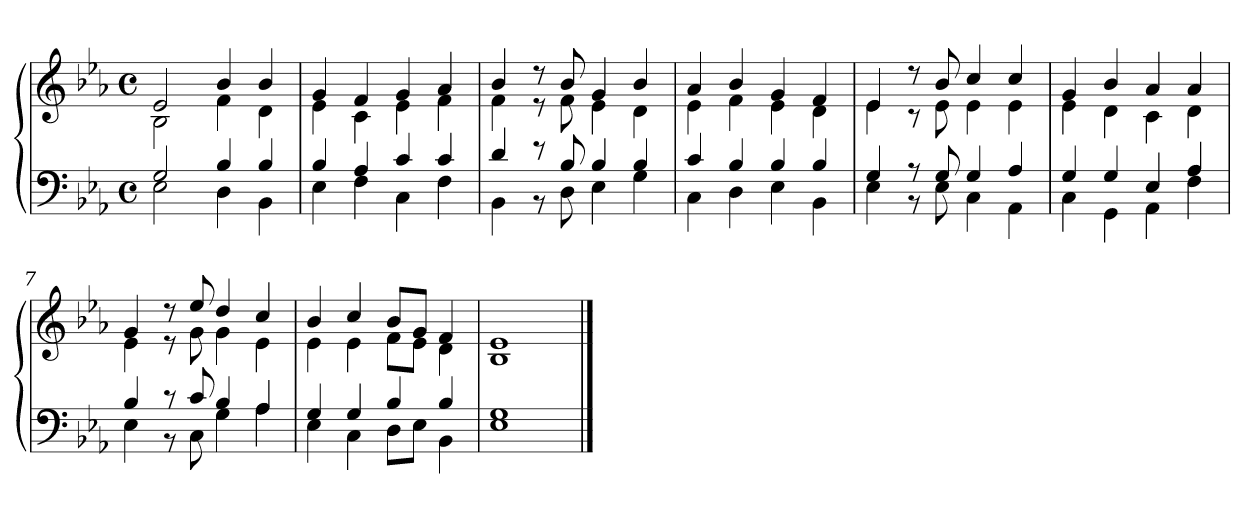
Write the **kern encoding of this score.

**kern	**kern
*part1	*part1
*staff2	*staff1
*clefF4	*clefG2
*k[b-e-a-]	*k[b-e-a-]
*E-:	*E-:
*M4/4	*M4/4
*met(c)	*met(c)
=1	=1
*^	*^
2G	2E-	2e-	2B-
4B-	4D	4b-	4f
4B-	4BB-	4b-	4d
=2	=2	=2	=2
4B-	4E-	4g	4e-
4A-	4F	4f	4c
4c	4C	4g	4e-
4c	4F	4a-	4f
=3	=3	=3	=3
4d	4BB-	4b-	4f
8r	8r	8r	8r
8B-	8D	8b-	8f
4B-	4E-	4g	4e-
4B-	4G	4b-	4d
=4	=4	=4	=4
4c	4C	4a-	4e-
4B-	4D	4b-	4f
4B-	4E-	4g	4e-
4B-	4BB-	4f	4d
=5	=5	=5	=5
4G	4E-	4e-	4e-
8r	8r	8r	8r
8G	8E-	8b-	8e-
4G	4C	4cc	4e-
4A-	4AA-	4cc	4e-
=6	=6	=6	=6
4G	4C	4g	4e-
4G	4GG	4b-	4d
4E-	4AA-	4a-	4c
4A-	4F	4a-	4d
=7	=7	=7	=7
4B-	4E-	4g	4e-
8r	8r	8r	8r
8c	8C	8ee-	8g
4B-	4G	4dd	4g
4A-	4A-	4cc	4e-
=8	=8	=8	=8
4G	4E-	4b-	4e-
4G	4C	4cc	4e-
4B-	8DL	8b-L	8fL
.	8E-J	8gJ	8e-J
4B-	4BB-	4f	4d
=9	=9	=9	=9
1G	1E-	1e-	1B-
*v	*v	*	*
*	*v	*v
==	==
*-	*-
